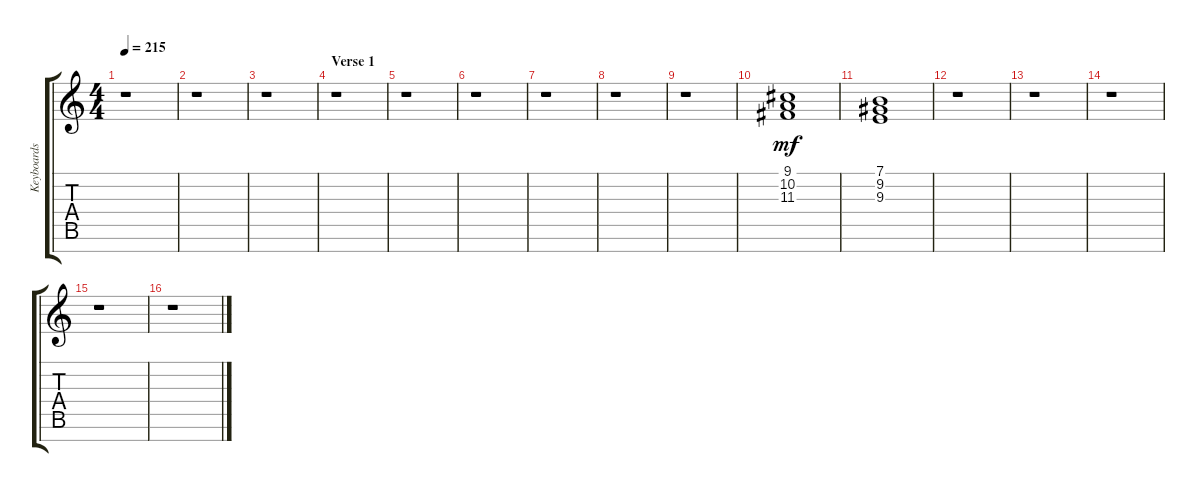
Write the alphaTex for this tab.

\track ("Keyboards 2" "Keyboards ") {instrument stringensemble1}
\staff {score tabs}
\tuning (E4 B3 G3 D3 A2 E2 B1) {hide}
\ts (4 4)
\tempo 215
\clef g2
\ks c
r.1{dy mf} |
r.1 |
r.1 |
\section ("" "Verse 1")
r.1 |
r.1 |
r.1 |
r.1 |
r.1 |
r.1 |
(9.1 10.2 11.3).1{instrument brasssection} |
(7.1 9.2 9.3).1 |
r.1 |
r.1 |
r.1 |
r.1 |
r.1
